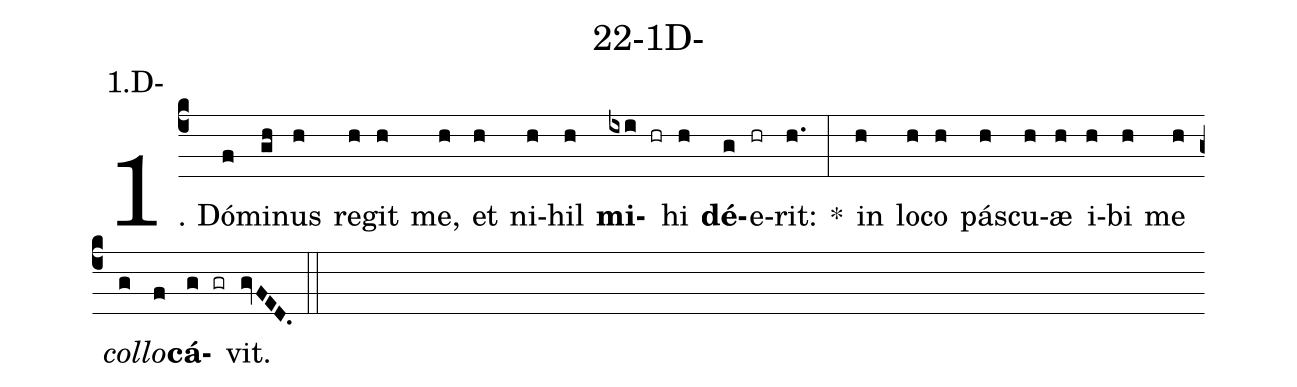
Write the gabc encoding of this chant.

name: 22-1D-;
annotation: 1.D-;
%%
(c4)1. Dó(f)mi(gh)nus(h) re(h)git(h) me,(h) et(h) ni(h)hil(h) <b>mi</b>(ixi hr)hi(h) <b>dé</b>(g)e(hr)rit:(h.) *(:) in(h) lo(h)co(h) pás(h)cu(h)æ(h) i(h)bi(h) me(h) <i>col</i>(g)<i>lo</i>(f)<b>cá</b>(g gr)vit.(gvFED.) (::)
